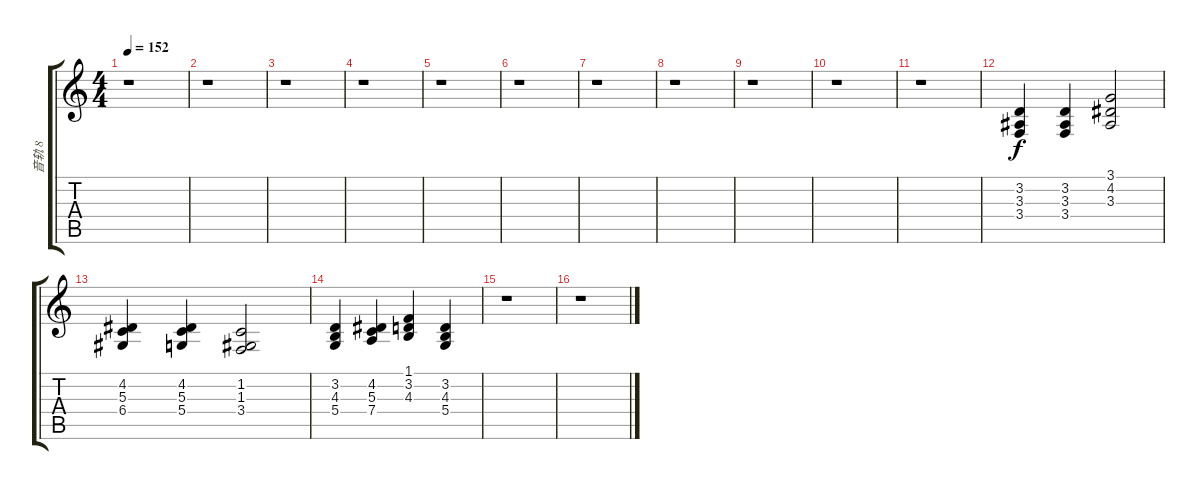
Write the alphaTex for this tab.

\track ("音轨 8" "音轨 8") {instrument electricgrandpiano}
\staff {score tabs}
\tuning (E4 B3 G3 D3 A2 E2) {hide}
\ts (4 4)
\tempo 152
\clef g2
\ks c
r.1{dy f} |
r.1 |
r.1 |
r.1 |
r.1 |
r.1 |
r.1 |
r.1 |
r.1 |
r.1 |
r.1 |
(3.2 3.3 3.4).4 (3.2 3.3 3.4).4 (3.1 4.2 3.3).2 |
(4.2 5.3 6.4).4 (4.2 5.3 5.4).4 (1.2 1.3 3.4).2 |
(3.2 4.3 5.4).4 (4.2 5.3 7.4).4 (1.1 3.2 4.3).4 (3.2 4.3 5.4).4 |
r.1 |
r.1
